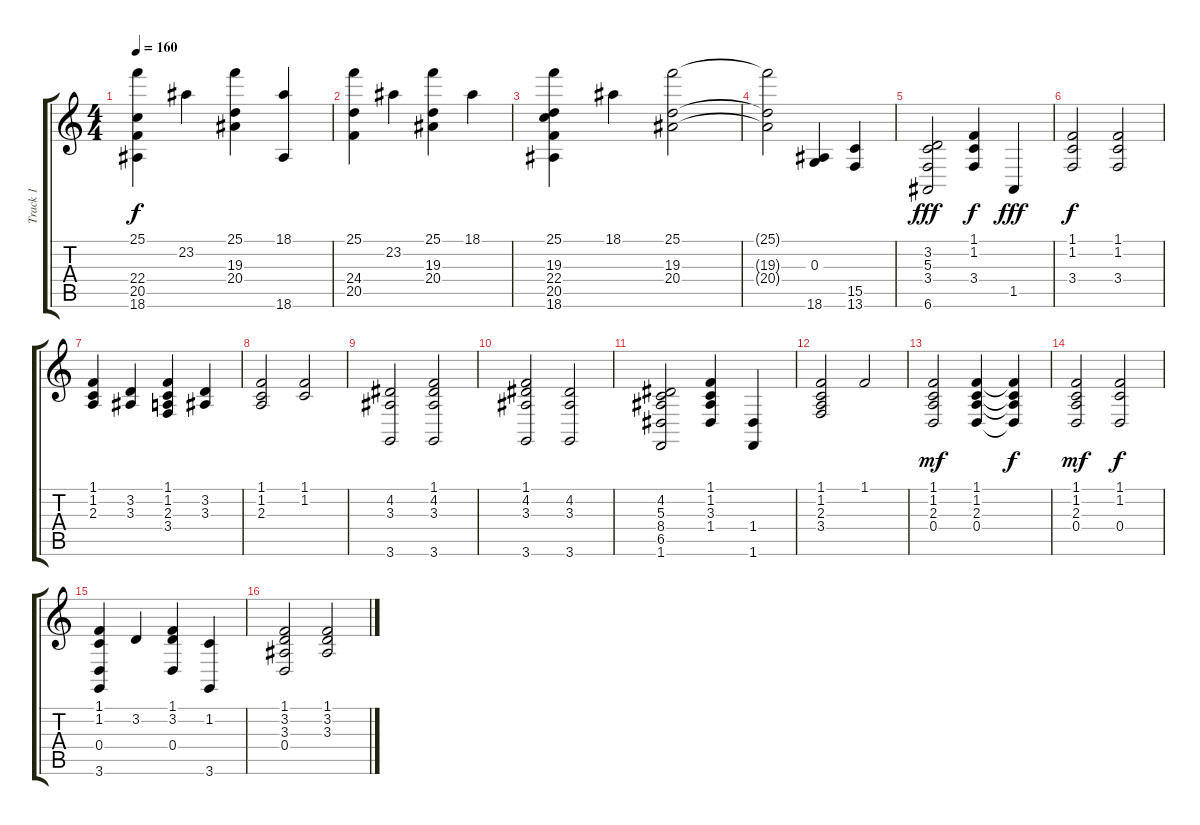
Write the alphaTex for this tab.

\track ("Track 1" "Track 1") {instrument acousticgrandpiano}
\staff {score tabs}
\tuning (E4 B3 G3 D3 A2 E2) {hide}
\ts (4 4)
\tempo 160
\clef g2
\ks c
(25.1 22.4 20.5 18.6).4{dy f} 23.2.4 (25.1 19.3 20.4).4 (18.1 18.6).4 |
(25.1 24.4 20.5).4 23.2.4 (25.1 19.3 20.4).4 18.1.4 |
(25.1 19.3 22.4 20.5 18.6).4 18.1.4 (25.1 19.3 20.4).2 |
(25.1{t} 19.3{t} 20.4{t}).2 (0.3 18.6).4 (15.5 13.6).4 |
(3.2 5.3 3.4 6.6).2{dy fff} (1.1 1.2 3.4).4{dy f} 1.5.4{dy fff} |
(1.1 1.2 3.4).2{dy f} (1.1 1.2 3.4).2 |
(1.1 1.2 2.3).4 (3.2 3.3).4 (1.1 1.2 2.3 3.4).4 (3.2 3.3).4 |
(1.1 1.2 2.3).2 (1.1 1.2).2 |
(4.2 3.3 3.6).2 (1.1 4.2 3.3 3.6).2 |
(1.1 4.2 3.3 3.6).2 (4.2 3.3 3.6).2 |
(4.2 5.3 8.4 6.5 1.6).2 (1.1 1.2 3.3 1.4).4 (1.4 1.6).4 |
(1.1 1.2 2.3 3.4).2 1.1.2 |
(1.1 1.2 2.3 0.4).2{dy mf} (1.1 1.2 2.3 0.4).4 (1.1{t} 1.2{t} 2.3{t} 0.4{t}).4{dy f} |
(1.1 1.2 2.3 0.4).2{dy mf} (1.1 1.2 0.4).2{dy f} |
(1.1 1.2 0.4 3.6).4 3.2.4 (1.1 3.2 0.4).4 (1.2 3.6).4 |
(1.1 3.2 3.3 0.4).2 (1.1 3.2 3.3).2
